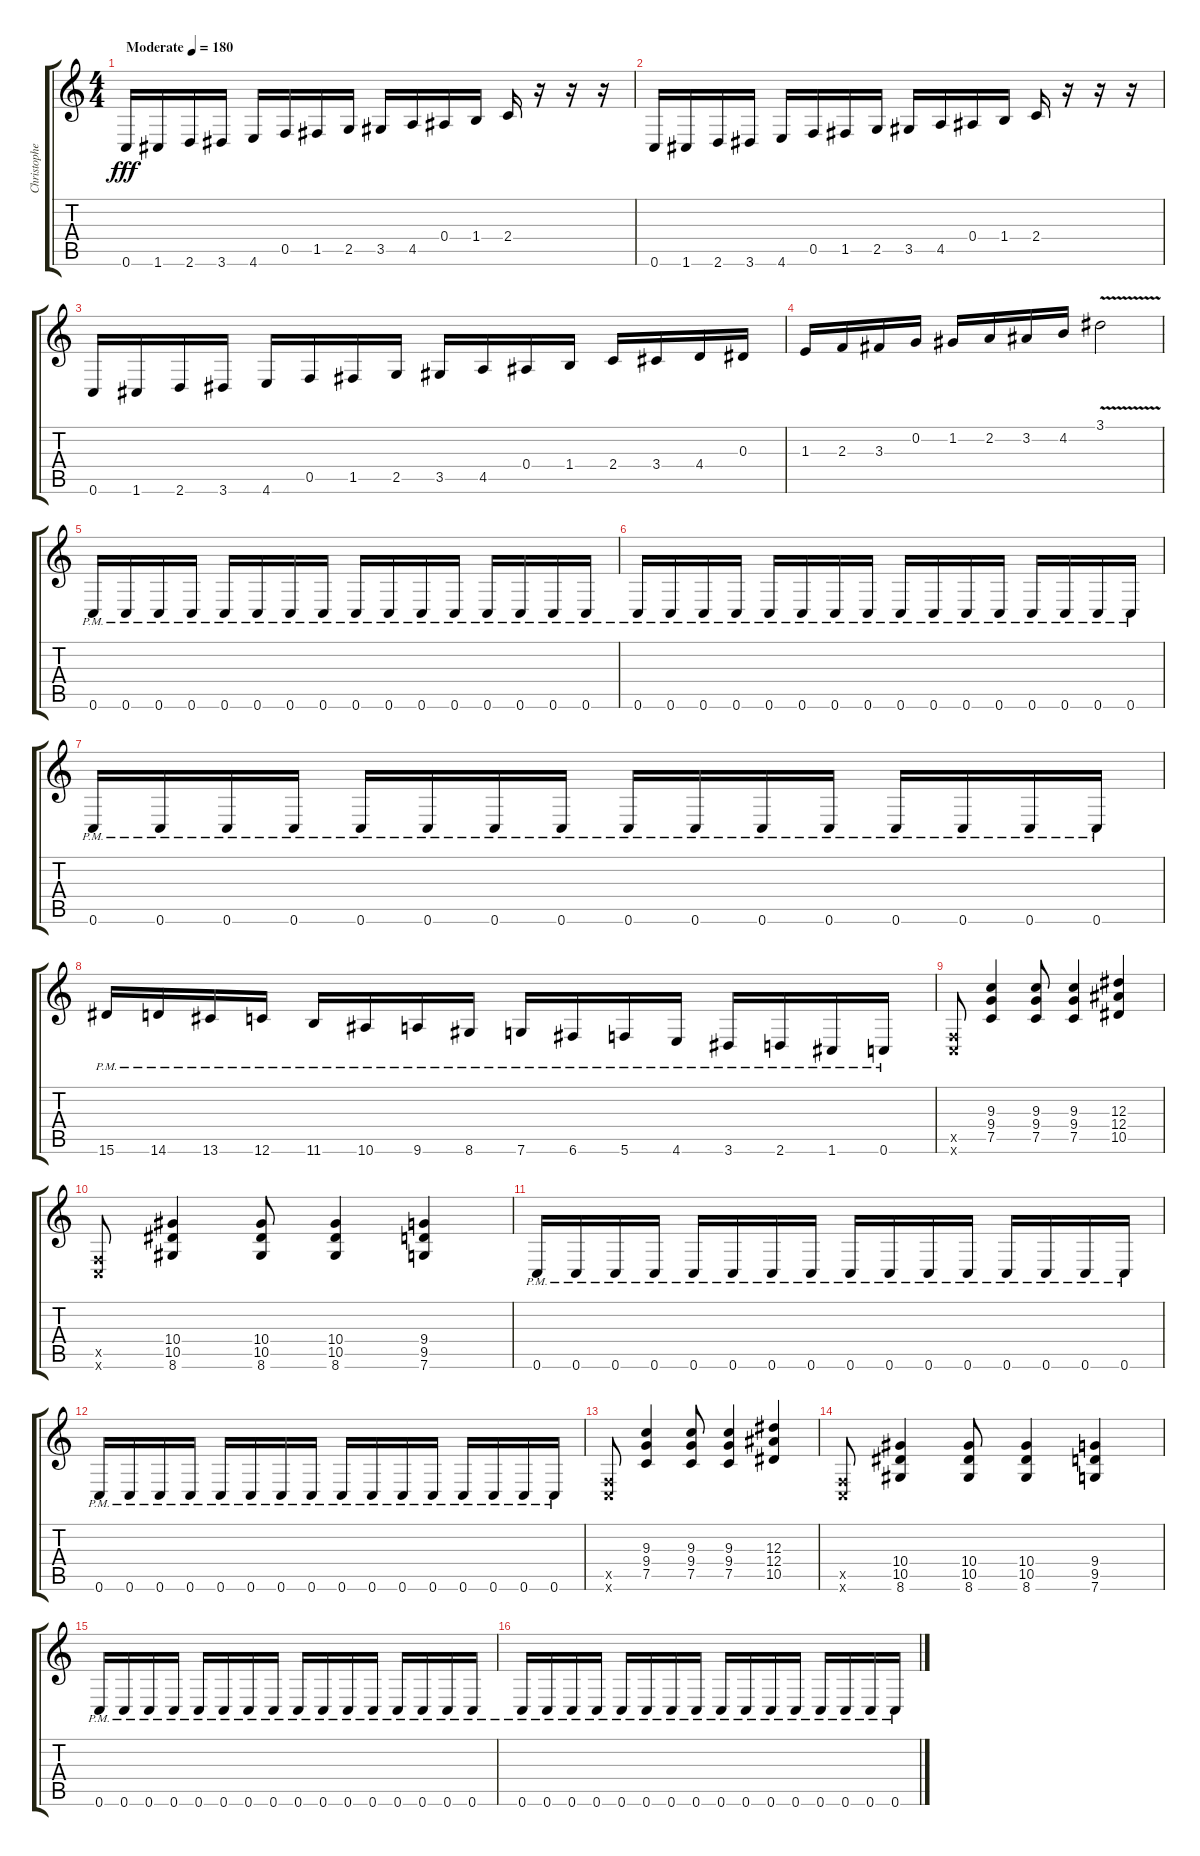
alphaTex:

\track ("Christopher Amott" "Christophe") {instrument overdrivenguitar}
\staff {score tabs}
\tuning (C4 G3 Eb3 Bb2 F2 C2) {hide}
\ts (4 4)
\tempo (180 "Moderate")
\clef g2
\ks c
0.6.16{dy fff instrument overdrivenguitar} 1.6.16 2.6.16 3.6.16 4.6.16 0.5.16 1.5.16 2.5.16 3.5.16 4.5.16 0.4.16 1.4.16 2.4.16 r.16 r.16 r.16 |
0.6.16 1.6.16 2.6.16 3.6.16 4.6.16 0.5.16 1.5.16 2.5.16 3.5.16 4.5.16 0.4.16 1.4.16 2.4.16 r.16 r.16 r.16 |
0.6.16 1.6.16 2.6.16 3.6.16 4.6.16 0.5.16 1.5.16 2.5.16 3.5.16 4.5.16 0.4.16 1.4.16 2.4.16 3.4.16 4.4.16 0.3.16 |
1.3.16 2.3.16 3.3.16 0.2.16 1.2.16 2.2.16 3.2.16 4.2.16 3.1{v}.2 |
0.6{pm}.16 0.6{pm}.16 0.6{pm}.16 0.6{pm}.16 0.6{pm}.16 0.6{pm}.16 0.6{pm}.16 0.6{pm}.16 0.6{pm}.16 0.6{pm}.16 0.6{pm}.16 0.6{pm}.16 0.6{pm}.16 0.6{pm}.16 0.6{pm}.16 0.6{pm}.16 |
0.6{pm}.16 0.6{pm}.16 0.6{pm}.16 0.6{pm}.16 0.6{pm}.16 0.6{pm}.16 0.6{pm}.16 0.6{pm}.16 0.6{pm}.16 0.6{pm}.16 0.6{pm}.16 0.6{pm}.16 0.6{pm}.16 0.6{pm}.16 0.6{pm}.16 0.6{pm}.16 |
0.6{pm}.16 0.6{pm}.16 0.6{pm}.16 0.6{pm}.16 0.6{pm}.16 0.6{pm}.16 0.6{pm}.16 0.6{pm}.16 0.6{pm}.16 0.6{pm}.16 0.6{pm}.16 0.6{pm}.16 0.6{pm}.16 0.6{pm}.16 0.6{pm}.16 0.6{pm}.16 |
15.6{pm}.16 14.6{pm}.16 13.6{pm}.16 12.6{pm}.16 11.6{pm}.16 10.6{pm}.16 9.6{pm}.16 8.6{pm}.16 7.6{pm}.16 6.6{pm}.16 5.6{pm}.16 4.6{pm}.16 3.6{pm}.16 2.6{pm}.16 1.6{pm}.16 0.6{pm}.16 |
(0.5{x} 0.6{x}).8 (9.3 9.4 7.5).4 (9.3 9.4 7.5).8 (9.3 9.4 7.5).4 (12.3 12.4 10.5).4 |
(0.5{x} 0.6{x}).8 (10.4 10.5 8.6).4 (10.4 10.5 8.6).8 (10.4 10.5 8.6).4 (9.4 9.5 7.6).4 |
0.6{pm}.16 0.6{pm}.16 0.6{pm}.16 0.6{pm}.16 0.6{pm}.16 0.6{pm}.16 0.6{pm}.16 0.6{pm}.16 0.6{pm}.16 0.6{pm}.16 0.6{pm}.16 0.6{pm}.16 0.6{pm}.16 0.6{pm}.16 0.6{pm}.16 0.6{pm}.16 |
0.6{pm}.16 0.6{pm}.16 0.6{pm}.16 0.6{pm}.16 0.6{pm}.16 0.6{pm}.16 0.6{pm}.16 0.6{pm}.16 0.6{pm}.16 0.6{pm}.16 0.6{pm}.16 0.6{pm}.16 0.6{pm}.16 0.6{pm}.16 0.6{pm}.16 0.6{pm}.16 |
(0.5{x} 0.6{x}).8 (9.3 9.4 7.5).4 (9.3 9.4 7.5).8 (9.3 9.4 7.5).4 (12.3 12.4 10.5).4 |
(0.5{x} 0.6{x}).8 (10.4 10.5 8.6).4 (10.4 10.5 8.6).8 (10.4 10.5 8.6).4 (9.4 9.5 7.6).4 |
0.6{pm}.16 0.6{pm}.16 0.6{pm}.16 0.6{pm}.16 0.6{pm}.16 0.6{pm}.16 0.6{pm}.16 0.6{pm}.16 0.6{pm}.16 0.6{pm}.16 0.6{pm}.16 0.6{pm}.16 0.6{pm}.16 0.6{pm}.16 0.6{pm}.16 0.6{pm}.16 |
0.6{pm}.16 0.6{pm}.16 0.6{pm}.16 0.6{pm}.16 0.6{pm}.16 0.6{pm}.16 0.6{pm}.16 0.6{pm}.16 0.6{pm}.16 0.6{pm}.16 0.6{pm}.16 0.6{pm}.16 0.6{pm}.16 0.6{pm}.16 0.6{pm}.16 0.6{pm}.16
